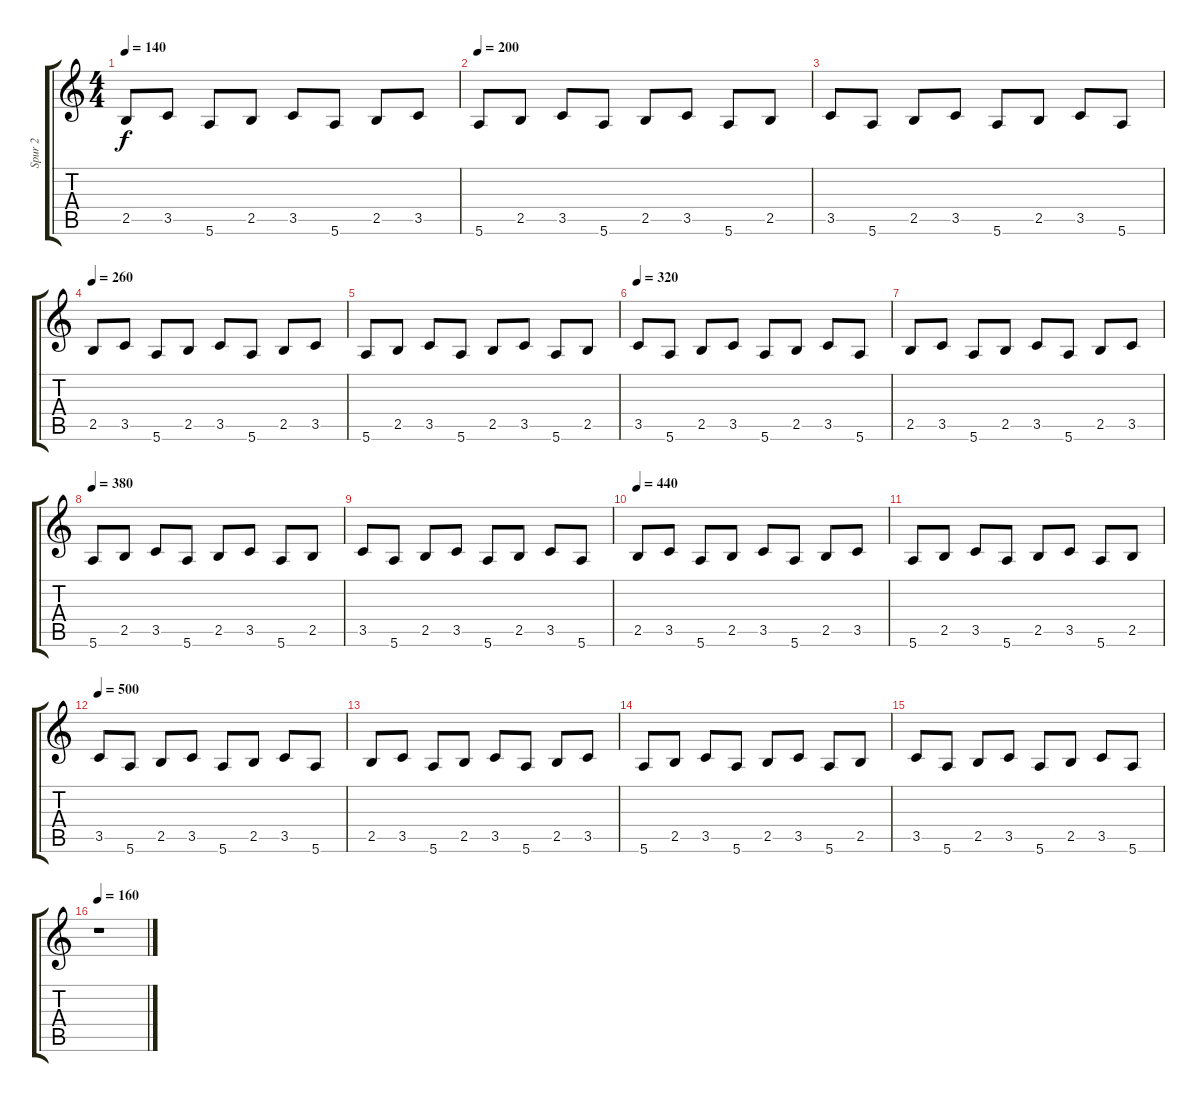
\track ("Spur 2" "Spur 2") {instrument electricbassfinger}
\staff {score tabs}
\tuning (E4 B3 G3 D3 A2 E2) {hide}
\ts (4 4)
\tempo 140
\clef g2
\ks c
2.5.8{dy f} 3.5.8 5.6.8 2.5.8 3.5.8 5.6.8 2.5.8 3.5.8 |
\tempo 200
5.6.8 2.5.8 3.5.8 5.6.8 2.5.8 3.5.8 5.6.8 2.5.8 |
3.5.8 5.6.8 2.5.8 3.5.8 5.6.8 2.5.8 3.5.8 5.6.8 |
\tempo 260
2.5.8 3.5.8 5.6.8 2.5.8 3.5.8 5.6.8 2.5.8 3.5.8 |
5.6.8 2.5.8 3.5.8 5.6.8 2.5.8 3.5.8 5.6.8 2.5.8 |
\tempo 320
3.5.8 5.6.8 2.5.8 3.5.8 5.6.8 2.5.8 3.5.8 5.6.8 |
2.5.8 3.5.8 5.6.8 2.5.8 3.5.8 5.6.8 2.5.8 3.5.8 |
\tempo 380
5.6.8 2.5.8 3.5.8 5.6.8 2.5.8 3.5.8 5.6.8 2.5.8 |
3.5.8 5.6.8 2.5.8 3.5.8 5.6.8 2.5.8 3.5.8 5.6.8 |
\tempo 440
2.5.8 3.5.8 5.6.8 2.5.8 3.5.8 5.6.8 2.5.8 3.5.8 |
5.6.8 2.5.8 3.5.8 5.6.8 2.5.8 3.5.8 5.6.8 2.5.8 |
\tempo 500
3.5.8 5.6.8 2.5.8 3.5.8 5.6.8 2.5.8 3.5.8 5.6.8 |
2.5.8 3.5.8 5.6.8 2.5.8 3.5.8 5.6.8 2.5.8 3.5.8 |
5.6.8 2.5.8 3.5.8 5.6.8 2.5.8 3.5.8 5.6.8 2.5.8 |
3.5.8 5.6.8 2.5.8 3.5.8 5.6.8 2.5.8 3.5.8 5.6.8 |
\tempo 160
r.1
